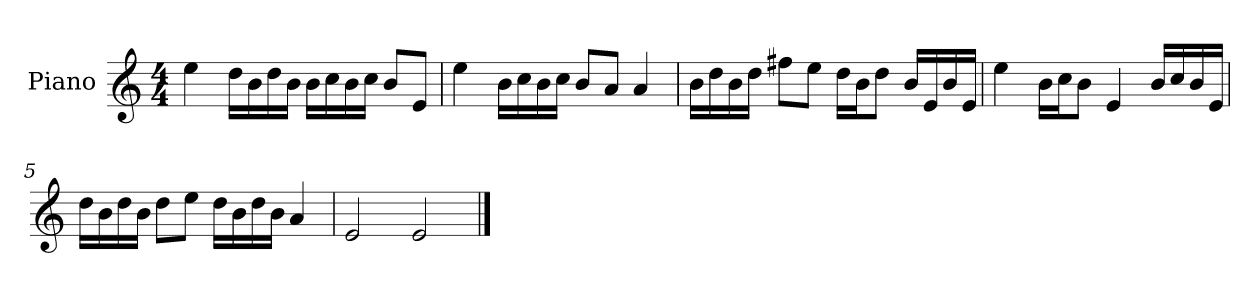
**kern
*part1
*staff1
*I"Piano
*I'P-no
*clefG2
*k[]
*M4/4
*MM90
=1
4ee\
16dd\LL
16b\
16dd\
16b\JJ
16b\LL
16cc\
16b\
16cc\JJ
8b/L
8e/J
=2
4ee\
16b\LL
16cc\
16b\
16cc\JJ
8b/L
8a/J
4a/
=3
16b\LL
16dd\
16b\
16dd\JJ
8ff#X\L
8ee\J
16dd\LL
16b\J
8dd\J
16b/LL
16e/
16b/
16e/JJ
=4
4ee\
16b\LL
16cc\J
8b\J
4e/
16b/LL
16cc/
16b/
16e/JJ
!!LO:LB:g=z
=5
16dd\LL
16b\
16dd\
16b\JJ
8dd\L
8ee\J
16dd\LL
16b\
16dd\
16b\JJ
4a/
=6
2e/
2e/
==
*-
